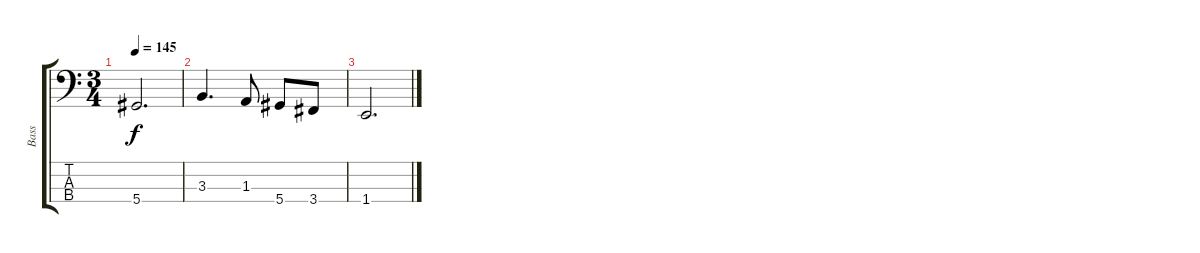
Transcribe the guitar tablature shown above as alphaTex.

\track ("Bass" "Bass") {instrument electricbassfinger}
\staff {score tabs}
\tuning (Gb2 Db2 Ab1 Eb1) {hide}
\ts (3 4)
\tempo 145
\clef f4
\ks c
5.4.2{d dy f} |
3.3.4{d} 1.3.8 5.4.8 3.4.8 |
1.4.2{d}
